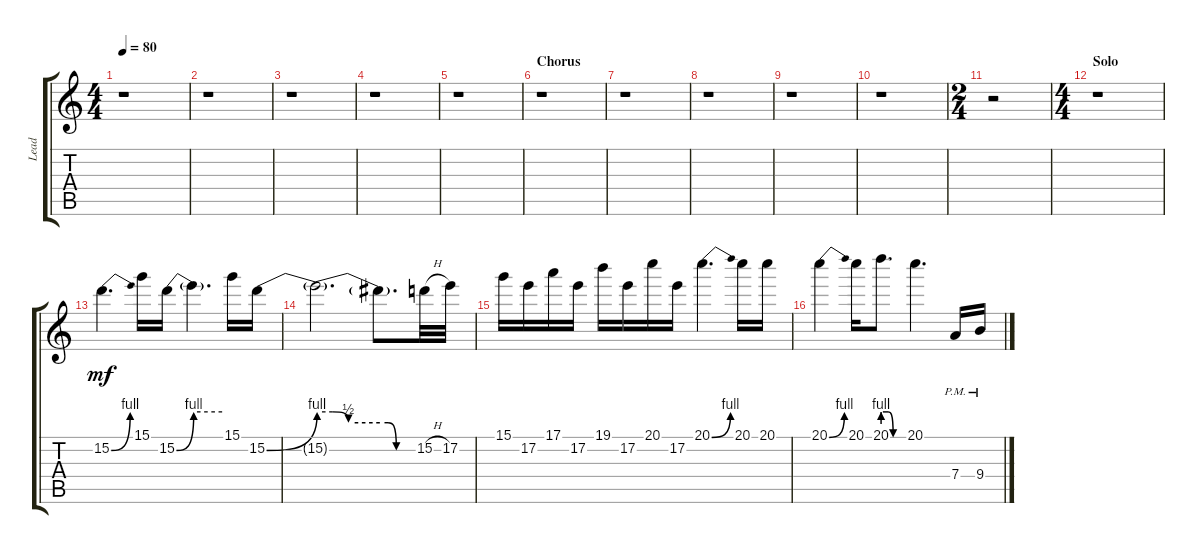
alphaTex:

\track ("Lead" "Lead") {instrument overdrivenguitar}
\staff {score tabs}
\tuning (E4 B3 G3 D3 A2 E2) {hide}
\ts (4 4)
\tempo 80
\clef g2
\ks c
r.1{dy mf} |
r.1 |
r.1 |
r.1 |
r.1 |
\section ("" "Chorus")
r.1 |
r.1 |
r.1 |
r.1 |
r.1 |
\ts (2 4)
r.2 |
\ts (4 4)
\section ("" "Solo")
r.1 |
15.2{be (bend 0 0 60 4)}.4{d} 15.1.16 15.2{be (bend 0 0 60 4)}.16 15.2{be (hold 0 4 60 4) t}.4{d} 15.1.16 15.2{be (bend 0 0 60 4)}.16 |
15.2{be (custom 0 4 15 4 30 2 60 2) t}.2{d} 15.2{be (custom 0 2 15 2 30 0 60 0) t}.8{d} 15.2{h}.32 17.2.32 |
15.1.16 17.2.16 17.1.16 17.2.16 19.1.16 17.2.16 20.1.16 17.2.16 20.1{be (bend 0 0 60 4)}.4{d} 20.1.16 20.1.16 |
20.1{be (bend 0 0 60 4)}.4 20.1.16 20.1{be (custom 0 4 15 4 30 0 60 0)}.8{d} 20.1.4{d} 7.4{pm}.16 9.4{pm}.16
